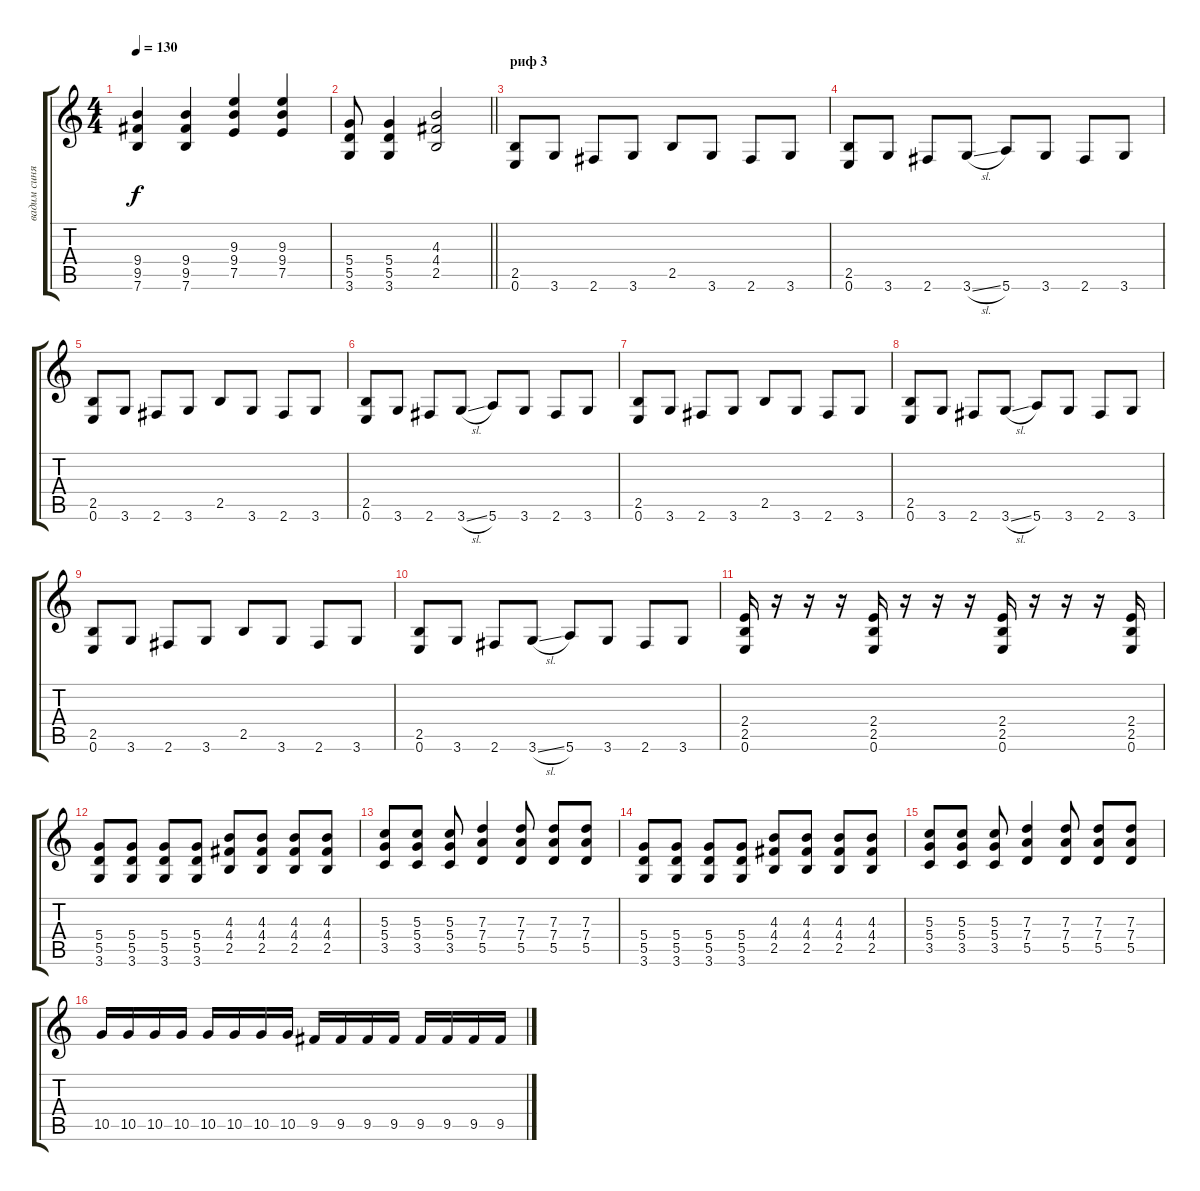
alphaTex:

\track ("вадим синяк" "вадим синя") {instrument overdrivenguitar}
\staff {score tabs}
\tuning (E4 B3 G3 D3 A2 E2) {hide}
\ts (4 4)
\tempo 130
\clef g2
\ks c
(9.4 9.5 7.6).4{dy f} (9.4 9.5 7.6).4 (9.3 9.4 7.5).4 (9.3 9.4 7.5).4 |
\barLineRight lightlight
(5.4 5.5 3.6).8 (5.4 5.5 3.6).4 (4.3 4.4 2.5).2 |
\section ("" "риф 3")
(2.5 0.6).8 3.6.8 2.6.8 3.6.8 2.5.8 3.6.8 2.6.8 3.6.8 |
(2.5 0.6).8 3.6.8 2.6.8 3.6{sl}.8 5.6.8 3.6.8 2.6.8 3.6.8 |
(2.5 0.6).8 3.6.8 2.6.8 3.6.8 2.5.8 3.6.8 2.6.8 3.6.8 |
(2.5 0.6).8 3.6.8 2.6.8 3.6{sl}.8 5.6.8 3.6.8 2.6.8 3.6.8 |
(2.5 0.6).8 3.6.8 2.6.8 3.6.8 2.5.8 3.6.8 2.6.8 3.6.8 |
(2.5 0.6).8 3.6.8 2.6.8 3.6{sl}.8 5.6.8 3.6.8 2.6.8 3.6.8 |
(2.5 0.6).8 3.6.8 2.6.8 3.6.8 2.5.8 3.6.8 2.6.8 3.6.8 |
(2.5 0.6).8 3.6.8 2.6.8 3.6{sl}.8 5.6.8 3.6.8 2.6.8 3.6.8 |
(2.4 2.5 0.6).16 r.16 r.16 r.16 (2.4 2.5 0.6).16 r.16 r.16 r.16 (2.4 2.5 0.6).16 r.16 r.16 r.16 (2.4 2.5 0.6).16 |
(5.4 5.5 3.6).8 (5.4 5.5 3.6).8 (5.4 5.5 3.6).8 (5.4 5.5 3.6).8 (4.3 4.4 2.5).8 (4.3 4.4 2.5).8 (4.3 4.4 2.5).8 (4.3 4.4 2.5).8 |
(5.3 5.4 3.5).8 (5.3 5.4 3.5).8 (5.3 5.4 3.5).8 (7.3 7.4 5.5).4 (7.3 7.4 5.5).8 (7.3 7.4 5.5).8 (7.3 7.4 5.5).8 |
(5.4 5.5 3.6).8 (5.4 5.5 3.6).8 (5.4 5.5 3.6).8 (5.4 5.5 3.6).8 (4.3 4.4 2.5).8 (4.3 4.4 2.5).8 (4.3 4.4 2.5).8 (4.3 4.4 2.5).8 |
(5.3 5.4 3.5).8 (5.3 5.4 3.5).8 (5.3 5.4 3.5).8 (7.3 7.4 5.5).4 (7.3 7.4 5.5).8 (7.3 7.4 5.5).8 (7.3 7.4 5.5).8 |
10.5.16 10.5.16 10.5.16 10.5.16 10.5.16 10.5.16 10.5.16 10.5.16 9.5.16 9.5.16 9.5.16 9.5.16 9.5.16 9.5.16 9.5.16 9.5.16
